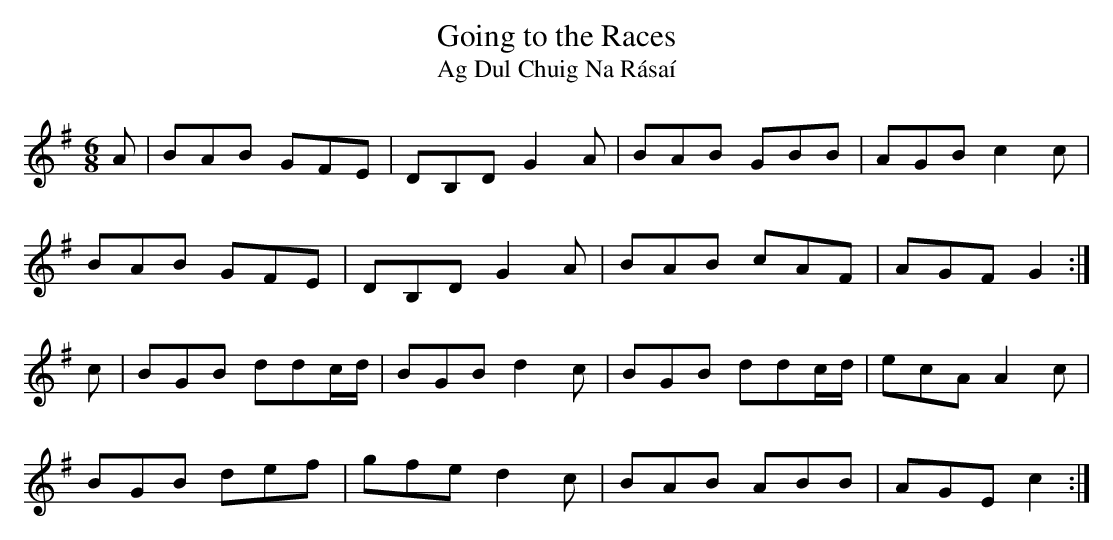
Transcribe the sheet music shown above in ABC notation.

X:1
T: Going to the Races
T: Ag Dul Chuig Na R\'asa\'i
L: 1/8
M: 6/8
K: G
A|BAB GFE|DB,D G2A|BAB GBB|AGB c2c|
BAB GFE|DB,D G2A|BAB cAF|AGF G2 :|
c|BGB ddc/d/|BGB d2c|BGB ddc/d/|ecA A2c|
BGB def|gfe d2c|BAB ABB|AGE c2 :|
